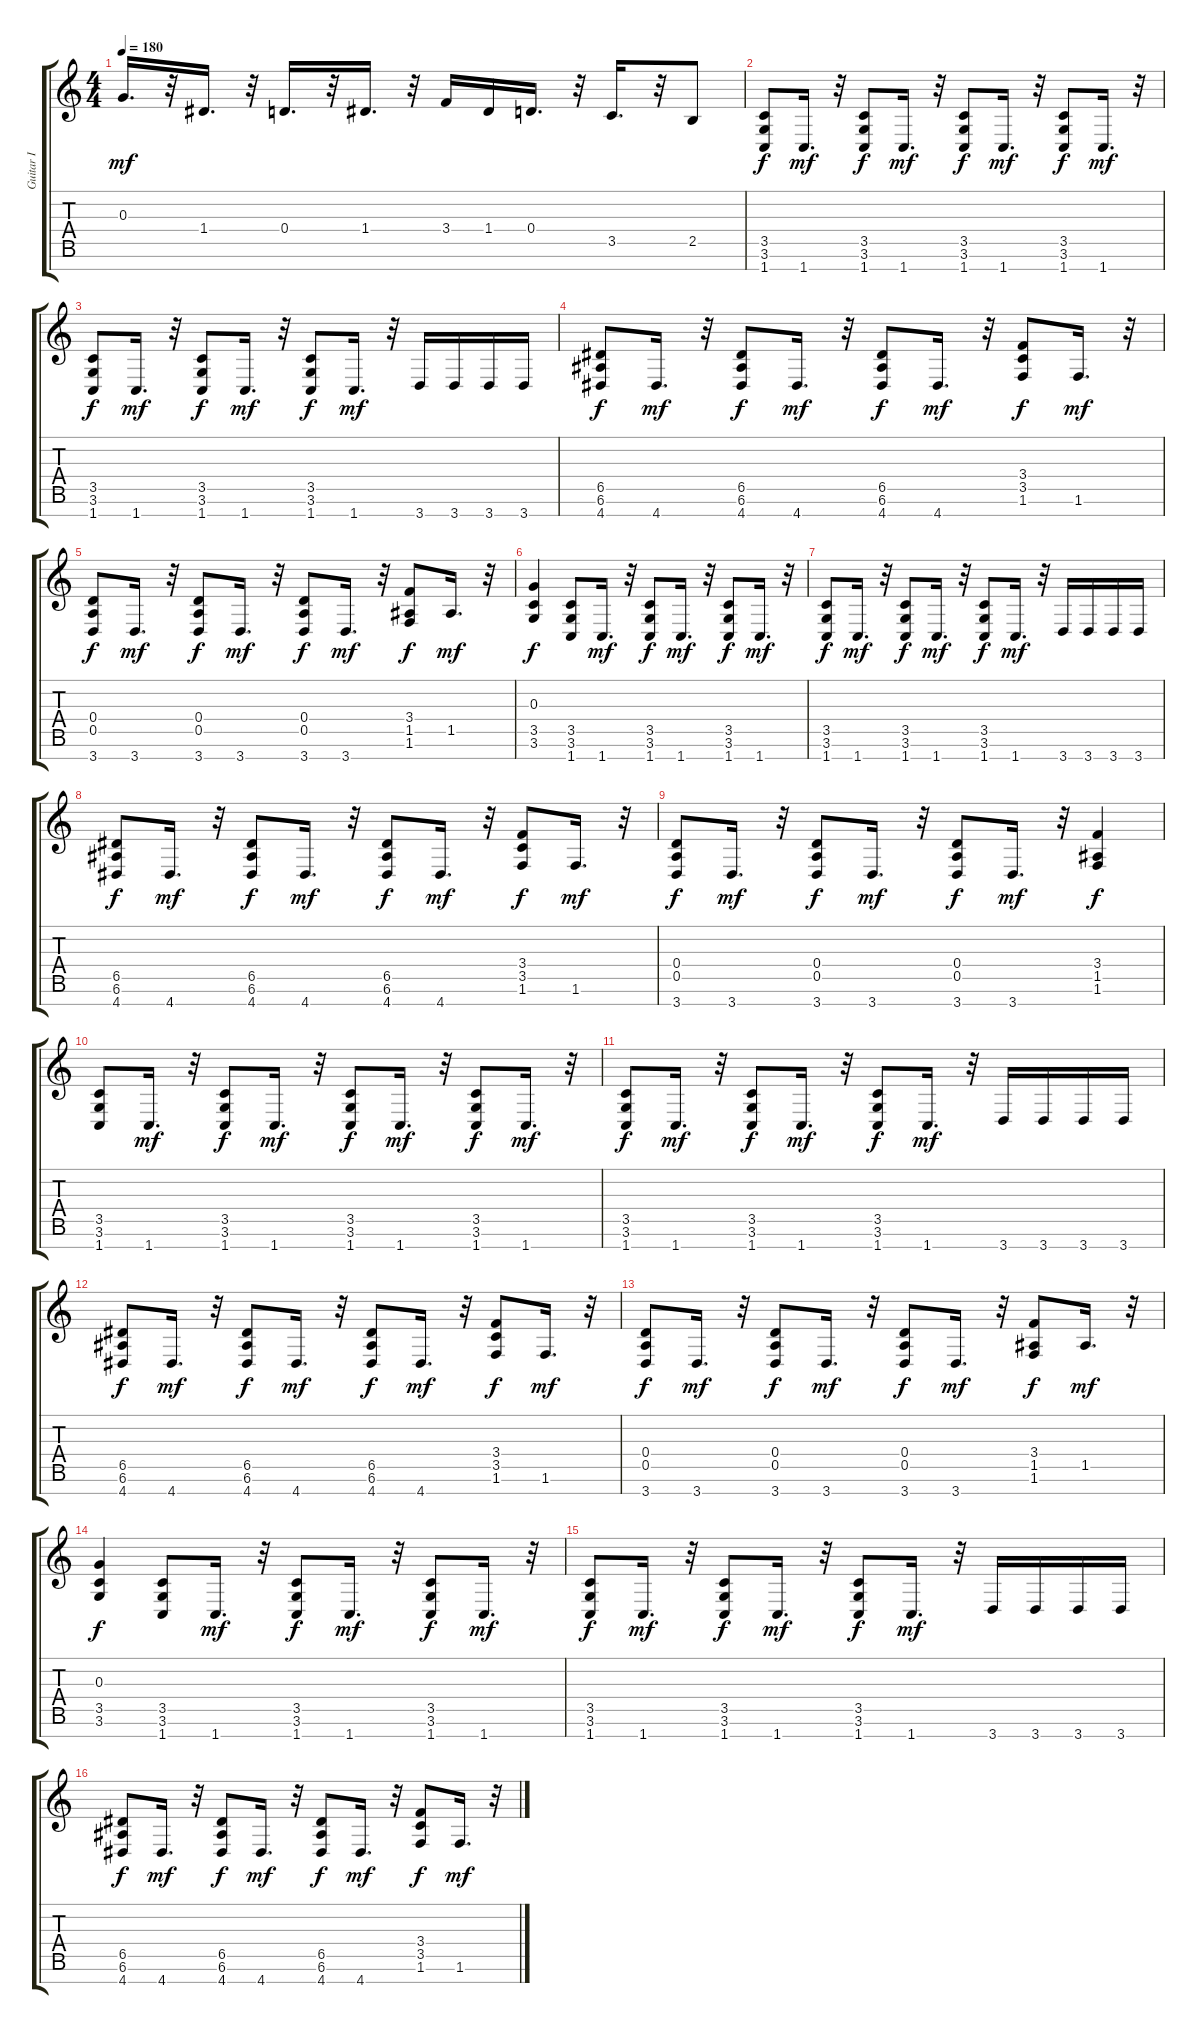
\track ("Guitar I" "Guitar I") {instrument distortionguitar}
\staff {score tabs}
\tuning (E4 B3 G3 D3 A2 E2 B1) {hide}
\ts (4 4)
\tempo 180
\clef g2
\ks c
0.3.16{d dy mf} r.32 1.4.16{d} r.32 0.4.16{d} r.32 1.4.16{d} r.32 3.4.16 1.4.16 0.4.16{d} r.32 3.5.16{d} r.32 2.5.8 |
(3.5 3.6 1.7).8{dy f balance 4} 1.7.16{d dy mf} r.32 (3.5 3.6 1.7).8{dy f} 1.7.16{d dy mf} r.32 (3.5 3.6 1.7).8{dy f} 1.7.16{d dy mf} r.32 (3.5 3.6 1.7).8{dy f} 1.7.16{d dy mf} r.32 |
(3.5 3.6 1.7).8{dy f} 1.7.16{d dy mf} r.32 (3.5 3.6 1.7).8{dy f} 1.7.16{d dy mf} r.32 (3.5 3.6 1.7).8{dy f} 1.7.16{d dy mf} r.32 3.7.16 3.7.16 3.7.16 3.7.16 |
(6.5 6.6 4.7).8{dy f} 4.7.16{d dy mf} r.32 (6.5 6.6 4.7).8{dy f} 4.7.16{d dy mf} r.32 (6.5 6.6 4.7).8{dy f} 4.7.16{d dy mf} r.32 (3.4 3.5 1.6).8{dy f} 1.6.16{d dy mf} r.32 |
(0.4 0.5 3.7).8{dy f} 3.7.16{d dy mf} r.32 (0.4 0.5 3.7).8{dy f} 3.7.16{d dy mf} r.32 (0.4 0.5 3.7).8{dy f} 3.7.16{d dy mf} r.32 (3.4 1.5 1.6).8{dy f} 1.5.16{d dy mf} r.32 |
(0.3 3.5 3.6).4{dy f} (3.5 3.6 1.7).8 1.7.16{d dy mf} r.32 (3.5 3.6 1.7).8{dy f} 1.7.16{d dy mf} r.32 (3.5 3.6 1.7).8{dy f} 1.7.16{d dy mf} r.32 |
(3.5 3.6 1.7).8{dy f} 1.7.16{d dy mf} r.32 (3.5 3.6 1.7).8{dy f} 1.7.16{d dy mf} r.32 (3.5 3.6 1.7).8{dy f} 1.7.16{d dy mf} r.32 3.7.16 3.7.16 3.7.16 3.7.16 |
(6.5 6.6 4.7).8{dy f} 4.7.16{d dy mf} r.32 (6.5 6.6 4.7).8{dy f} 4.7.16{d dy mf} r.32 (6.5 6.6 4.7).8{dy f} 4.7.16{d dy mf} r.32 (3.4 3.5 1.6).8{dy f} 1.6.16{d dy mf} r.32 |
(0.4 0.5 3.7).8{dy f} 3.7.16{d dy mf} r.32 (0.4 0.5 3.7).8{dy f} 3.7.16{d dy mf} r.32 (0.4 0.5 3.7).8{dy f} 3.7.16{d dy mf} r.32 (3.4 1.5 1.6).4{dy f} |
(3.5 3.6 1.7).8 1.7.16{d dy mf} r.32 (3.5 3.6 1.7).8{dy f} 1.7.16{d dy mf} r.32 (3.5 3.6 1.7).8{dy f} 1.7.16{d dy mf} r.32 (3.5 3.6 1.7).8{dy f} 1.7.16{d dy mf} r.32 |
(3.5 3.6 1.7).8{dy f} 1.7.16{d dy mf} r.32 (3.5 3.6 1.7).8{dy f} 1.7.16{d dy mf} r.32 (3.5 3.6 1.7).8{dy f} 1.7.16{d dy mf} r.32 3.7.16 3.7.16 3.7.16 3.7.16 |
(6.5 6.6 4.7).8{dy f} 4.7.16{d dy mf} r.32 (6.5 6.6 4.7).8{dy f} 4.7.16{d dy mf} r.32 (6.5 6.6 4.7).8{dy f} 4.7.16{d dy mf} r.32 (3.4 3.5 1.6).8{dy f} 1.6.16{d dy mf} r.32 |
(0.4 0.5 3.7).8{dy f} 3.7.16{d dy mf} r.32 (0.4 0.5 3.7).8{dy f} 3.7.16{d dy mf} r.32 (0.4 0.5 3.7).8{dy f} 3.7.16{d dy mf} r.32 (3.4 1.5 1.6).8{dy f} 1.5.16{d dy mf} r.32 |
(0.3 3.5 3.6).4{dy f} (3.5 3.6 1.7).8 1.7.16{d dy mf} r.32 (3.5 3.6 1.7).8{dy f} 1.7.16{d dy mf} r.32 (3.5 3.6 1.7).8{dy f} 1.7.16{d dy mf} r.32 |
(3.5 3.6 1.7).8{dy f} 1.7.16{d dy mf} r.32 (3.5 3.6 1.7).8{dy f} 1.7.16{d dy mf} r.32 (3.5 3.6 1.7).8{dy f} 1.7.16{d dy mf} r.32 3.7.16 3.7.16 3.7.16 3.7.16 |
(6.5 6.6 4.7).8{dy f} 4.7.16{d dy mf} r.32 (6.5 6.6 4.7).8{dy f} 4.7.16{d dy mf} r.32 (6.5 6.6 4.7).8{dy f} 4.7.16{d dy mf} r.32 (3.4 3.5 1.6).8{dy f} 1.6.16{d dy mf} r.32
